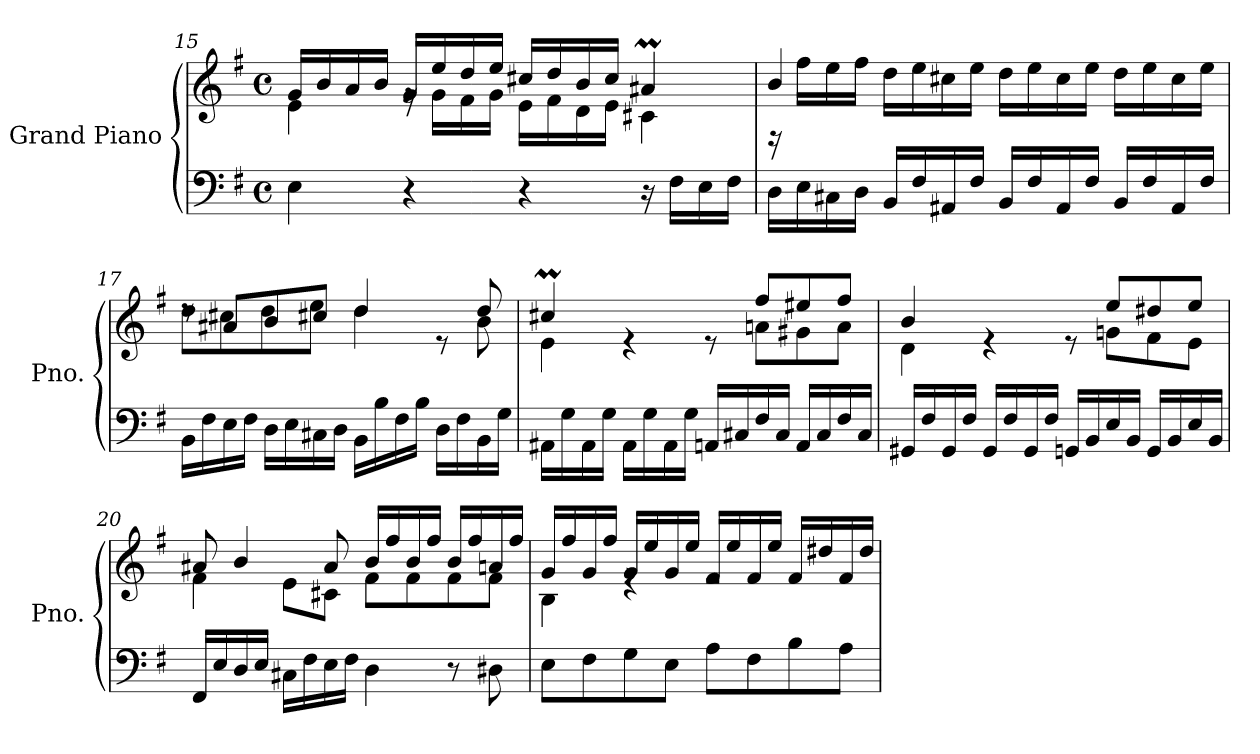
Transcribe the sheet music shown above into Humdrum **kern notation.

**kern	**kern
*part1	*part1
*staff2	*staff1
*I"Grand Piano	*
*I'Pno.	*
*clefF4	*clefG2
*k[f#]	*k[f#]
*M4/4	*M4/4
*met(c)	*met(c)
=15	=15
*	*^
4E\	16g/LL	4e\
.	16b/	.
.	16a/	.
.	16b/JJ	.
4r	16g/LL	16rg
.	16ee/	16g\LL
.	16dd/	16f#\
.	16ee/JJ	16g\JJ
4r	16cc#X/LL	16e\LL
.	16dd/	16f#\
.	16b/	16d\
.	16cc#/JJ	16e\JJ
16r	4a#Xm/	4c#X\
16F#\LL	.	.
16E\	.	.
16F#\JJ	.	.
!!LO:PB:g=z	!!
=16	=16	=16
16D\LL	16rF	4b/
16E\	16ff#\LL	.
16C#X\	16ee\	.
16D\JJ	16ff#\JJ	.
16BB/LL	16dd\LL	2.ryy
16F#/	16ee\	.
16AA#X/	16cc#X\	.
16F#/JJ	16ee\JJ	.
16BB/LL	16dd\LL	.
16F#/	16ee\	.
16AA#/	16cc#\	.
16F#/JJ	16ee\JJ	.
16BB/LL	16dd\LL	.
16F#/	16ee\	.
16AA#/	16cc#\	.
16F#/JJ	16ee\JJ	.
=17	=17	=17
16BB\LL	8rdd	8dd\L
16F#\	.	.
16E\	8a#X/L	8cc#X\
16F#\JJ	.	.
16D\LL	8b/	8dd\
16E\	.	.
16C#X\	8cc#X/J	8ee\J
16D\JJ	.	.
16BB\LL	4dd/	4dd\
16B\	.	.
16F#\	.	.
16B\JJ	.	.
16D\LL	8re	8ryy
16F#\	.	.
16BB\	8dd/	8b\
16G\JJ	.	.
=18	=18	=18
16AA#X\LL	4cc#Xm/	4e\
16G\	.	.
16AA#\	.	.
16G\JJ	.	.
16AA#\LL	4re	4.ryy
16G\	.	.
16AA#\	.	.
16G\JJ	.	.
16AAn/LL	8re	.
16C#X/	.	.
16F#/	8ff#/L	8an\L
16C#/JJ	.	.
16AA/LL	8ee#X/	8g#X\
16C#/	.	.
16F#/	8ff#/J	8a\J
16C#/JJ	.	.
!!LO:LB:g=z	!!
=19	=19	=19
16GG#X/LL	4b/	4d\
16F#/	.	.
16GG#/	.	.
16F#/JJ	.	.
16GG#/LL	4re	4.ryy
16F#/	.	.
16GG#/	.	.
16F#/JJ	.	.
16GGn/LL	8re	.
16BB/	.	.
16E/	8ee/L	8gn\L
16BB/JJ	.	.
16GG/LL	8dd#X/	8f#\
16BB/	.	.
16E/	8ee/J	8e\J
16BB/JJ	.	.
=20	=20	=20
16FF#/LL	8a#X/	4f#\
16E/	.	.
16D/	4b/	.
16E/JJ	.	.
16C#X\LL	.	8e\L
16F#\	.	.
16E\	8a#/	8c#X\J
16F#\JJ	.	.
4D\	16b/LL	8f#\L
.	16ff#/	.
.	16b/	8f#\
.	16ff#/JJ	.
8r	16b/LL	8f#\
.	16ff#/	.
8D#X\	16an/	8f#\J
.	16ff#/JJ	.
=21	=21	=21
8E\L	16g/LL	4B\
.	16ff#/	.
8F#\	16g/	.
.	16ff#/JJ	.
8G\	16g/LL	4re
.	16ee/	.
8E\J	16g/	.
.	16ee/JJ	.
8A\L	16f#/LL	2re
.	16ee/	.
8F#\	16f#/	.
.	16ee/JJ	.
8B\	16f#/LL	.
.	16dd#X/	.
8A\J	16f#/	.
.	16dd#/JJ	.
*	*v	*v
=	=
*-	*-
